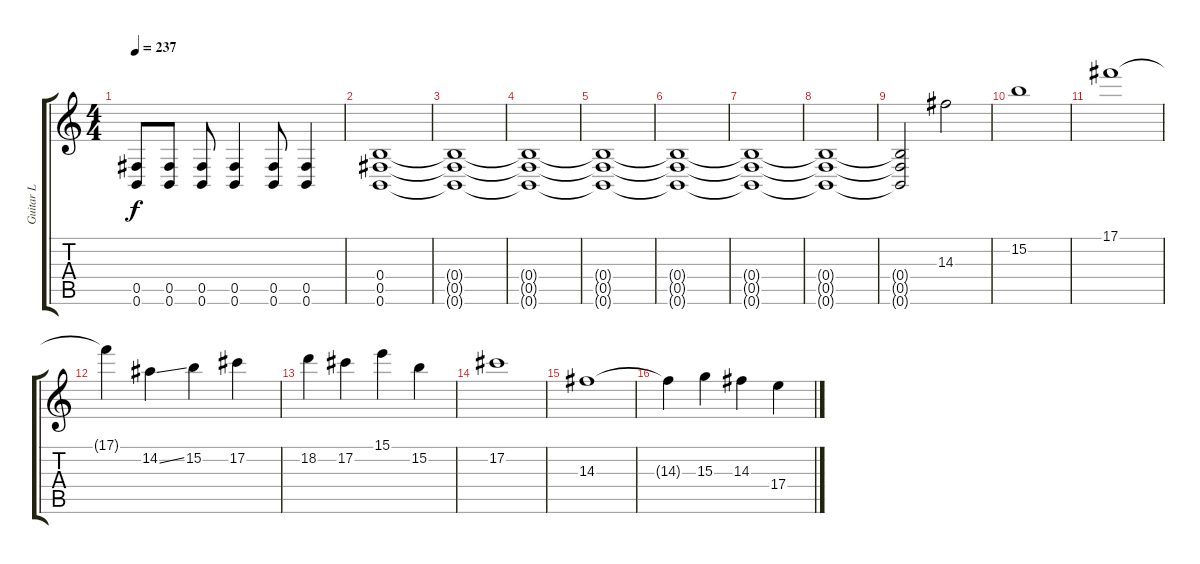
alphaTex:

\track ("Guitar L" "Guitar L") {instrument distortionguitar}
\staff {score tabs}
\tuning (Db4 Ab3 E3 B2 Gb2 B1) {hide}
\ts (4 4)
\tempo 237
\clef g2
\ks c
(0.5 0.6).8{dy f} (0.5 0.6).8 (0.5 0.6).8 (0.5 0.6).4 (0.5 0.6).8 (0.5 0.6).4 |
(0.4 0.5 0.6).1 |
(0.4{t} 0.5{t} 0.6{t}).1 |
(0.4{t} 0.5{t} 0.6{t}).1 |
(0.4{t} 0.5{t} 0.6{t}).1 |
(0.4{t} 0.5{t} 0.6{t}).1 |
(0.4{t} 0.5{t} 0.6{t}).1 |
(0.4{t} 0.5{t} 0.6{t}).1 |
(0.4{t} 0.5{t} 0.6{t}).2 14.3.2 |
15.2.1 |
17.1.1 |
17.1{t}.4 14.2{ss}.4 15.2.4 17.2.4 |
18.2.4 17.2.4 15.1.4 15.2.4 |
17.2.1 |
14.3.1 |
14.3{t}.4 15.3.4 14.3.4 17.4.4
